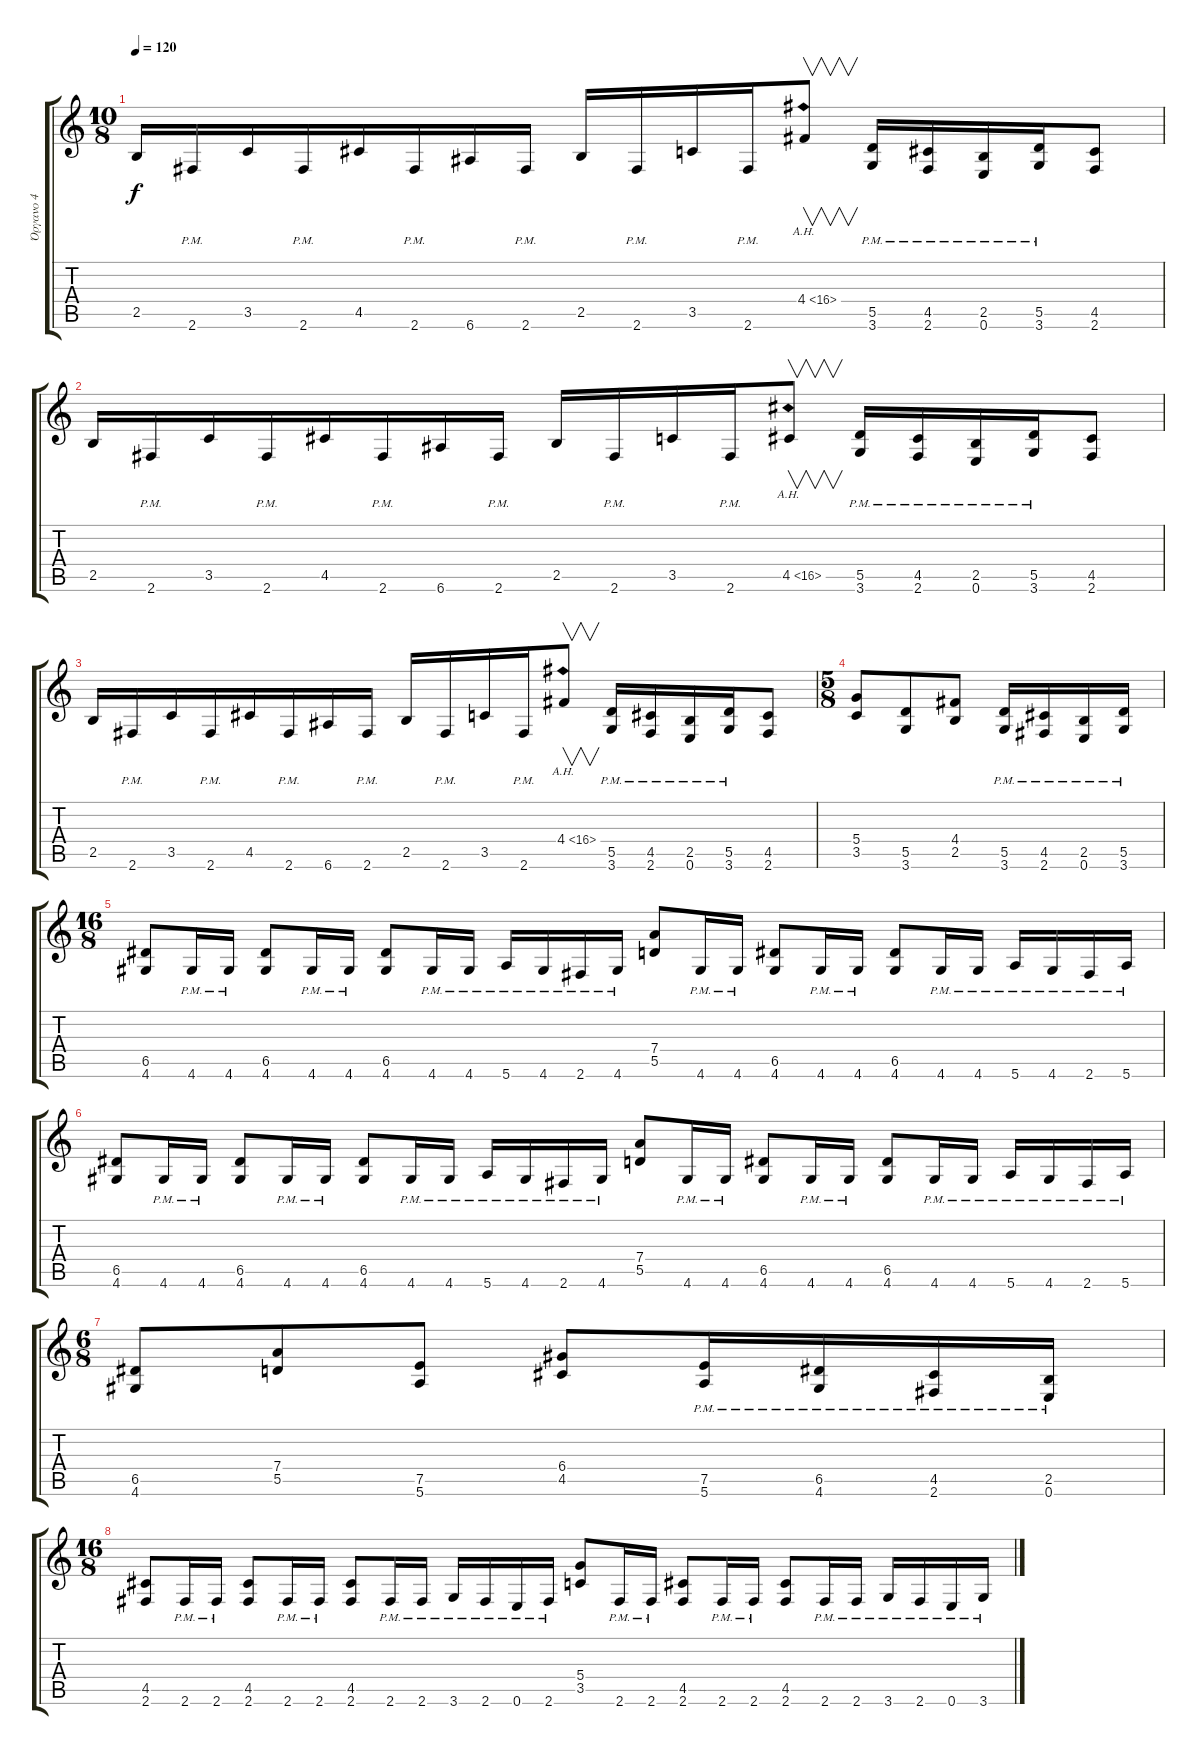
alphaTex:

\track ("Όργανο 4" "Όργανο 4") {instrument distortionguitar}
\staff {score tabs}
\tuning (E4 B3 G3 D3 A2 E2) {hide}
\ts (10 8)
\tempo 120
\clef g2
\ks c
2.5.16{dy f} 2.6{pm}.16 3.5.16 2.6{pm}.16 4.5.16 2.6{pm}.16 6.6.16 2.6{pm}.16 2.5.16 2.6{pm}.16 3.5.16 2.6{pm}.16 4.4{ah 12}.8{v} (5.5{pm} 3.6{pm}).16 (4.5{pm} 2.6{pm}).16 (2.5{pm} 0.6{pm}).16 (5.5{pm} 3.6{pm}).16 (4.5 2.6).8 |
2.5.16 2.6{pm}.16 3.5.16 2.6{pm}.16 4.5.16 2.6{pm}.16 6.6.16 2.6{pm}.16 2.5.16 2.6{pm}.16 3.5.16 2.6{pm}.16 4.5{ah 12}.8{v} (5.5{pm} 3.6{pm}).16 (4.5{pm} 2.6{pm}).16 (2.5{pm} 0.6{pm}).16 (5.5{pm} 3.6{pm}).16 (4.5 2.6).8 |
2.5.16 2.6{pm}.16 3.5.16 2.6{pm}.16 4.5.16 2.6{pm}.16 6.6.16 2.6{pm}.16 2.5.16 2.6{pm}.16 3.5.16 2.6{pm}.16 4.4{ah 12}.8{v} (5.5{pm} 3.6{pm}).16 (4.5{pm} 2.6{pm}).16 (2.5{pm} 0.6{pm}).16 (5.5{pm} 3.6{pm}).16 (4.5 2.6).8 |
\ts (5 8)
(5.4 3.5).8 (5.5 3.6).8 (4.4 2.5).8 (5.5{pm} 3.6{pm}).16 (4.5{pm} 2.6{pm}).16 (2.5{pm} 0.6{pm}).16 (5.5{pm} 3.6{pm}).16 |
\ts (16 8)
(6.5 4.6).8 4.6{pm}.16 4.6{pm}.16 (6.5 4.6).8 4.6{pm}.16 4.6{pm}.16 (6.5 4.6).8 4.6{pm}.16 4.6{pm}.16 5.6{pm}.16 4.6{pm}.16 2.6{pm}.16 4.6{pm}.16 (7.4 5.5).8 4.6{pm}.16 4.6{pm}.16 (6.5 4.6).8 4.6{pm}.16 4.6{pm}.16 (6.5 4.6).8 4.6{pm}.16 4.6{pm}.16 5.6{pm}.16 4.6{pm}.16 2.6{pm}.16 5.6{pm}.16 |
(6.5 4.6).8 4.6{pm}.16 4.6{pm}.16 (6.5 4.6).8 4.6{pm}.16 4.6{pm}.16 (6.5 4.6).8 4.6{pm}.16 4.6{pm}.16 5.6{pm}.16 4.6{pm}.16 2.6{pm}.16 4.6{pm}.16 (7.4 5.5).8 4.6{pm}.16 4.6{pm}.16 (6.5 4.6).8 4.6{pm}.16 4.6{pm}.16 (6.5 4.6).8 4.6{pm}.16 4.6{pm}.16 5.6{pm}.16 4.6{pm}.16 2.6{pm}.16 5.6{pm}.16 |
\ts (6 8)
(6.5 4.6).8 (7.4 5.5).8 (7.5 5.6).8 (6.4 4.5).8 (7.5{pm} 5.6{pm}).16 (6.5{pm} 4.6{pm}).16 (4.5{pm} 2.6{pm}).16 (2.5{pm} 0.6{pm}).16 |
\ts (16 8)
(4.5 2.6).8 2.6{pm}.16 2.6{pm}.16 (4.5 2.6).8 2.6{pm}.16 2.6{pm}.16 (4.5 2.6).8 2.6{pm}.16 2.6{pm}.16 3.6{pm}.16 2.6{pm}.16 0.6{pm}.16 2.6{pm}.16 (5.4 3.5).8 2.6{pm}.16 2.6{pm}.16 (4.5 2.6).8 2.6{pm}.16 2.6{pm}.16 (4.5 2.6).8 2.6{pm}.16 2.6{pm}.16 3.6{pm}.16 2.6{pm}.16 0.6{pm}.16 3.6{pm}.16
